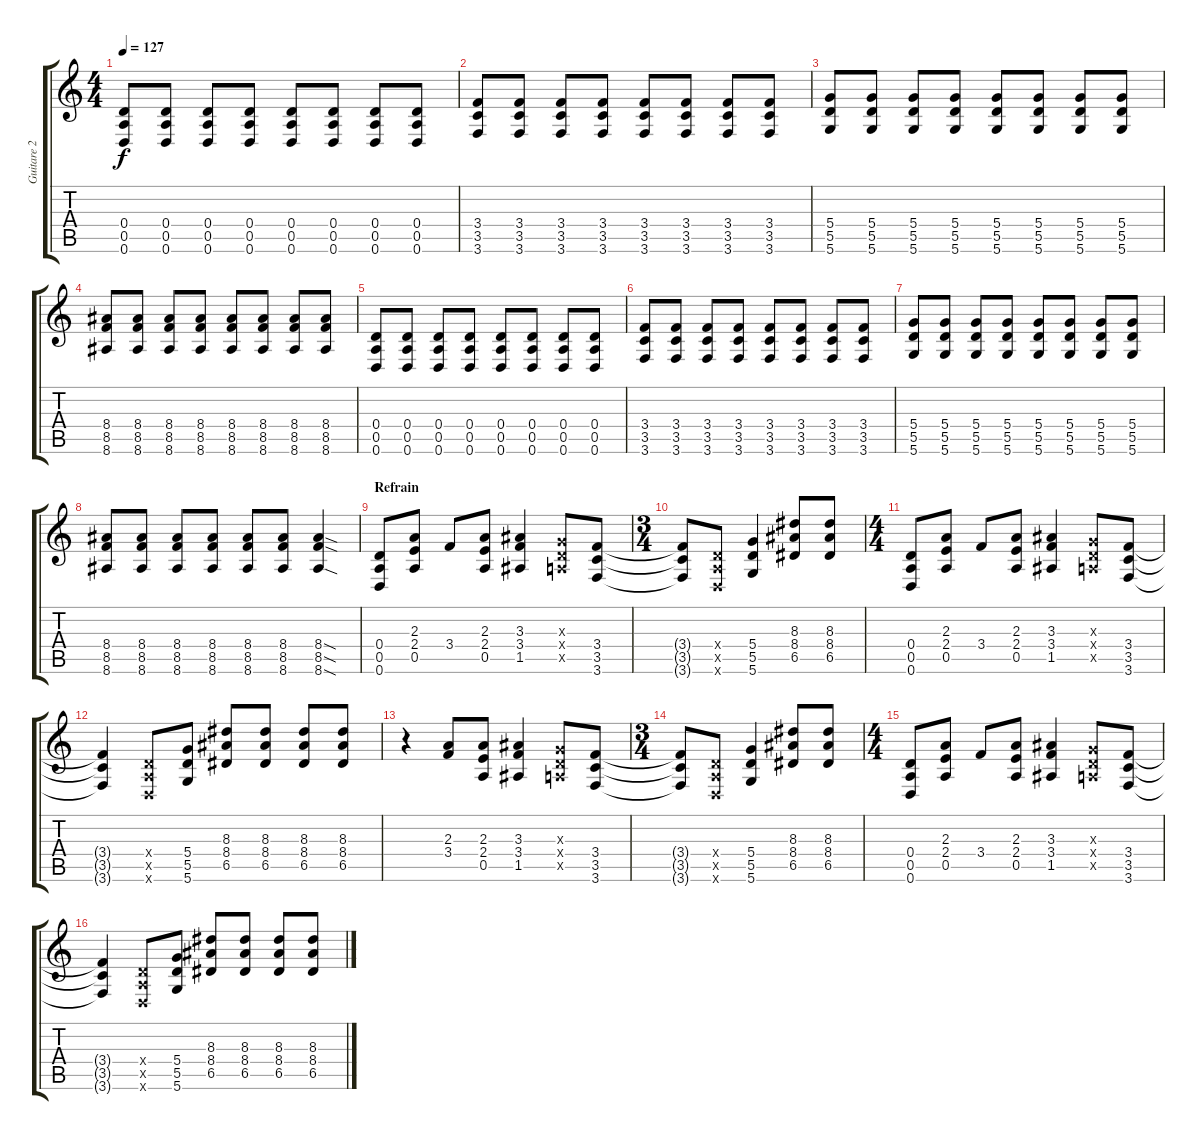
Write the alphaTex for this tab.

\track ("Guitare 2" "Guitare 2") {instrument electricguitarjazz}
\staff {score tabs}
\tuning (E4 B3 G3 D3 A2 D2) {hide}
\ts (4 4)
\tempo 127
\clef g2
\ks c
(0.4 0.5 0.6).8{dy f} (0.4 0.5 0.6).8 (0.4 0.5 0.6).8 (0.4 0.5 0.6).8 (0.4 0.5 0.6).8 (0.4 0.5 0.6).8 (0.4 0.5 0.6).8 (0.4 0.5 0.6).8 |
(3.4 3.5 3.6).8 (3.4 3.5 3.6).8 (3.4 3.5 3.6).8 (3.4 3.5 3.6).8 (3.4 3.5 3.6).8 (3.4 3.5 3.6).8 (3.4 3.5 3.6).8 (3.4 3.5 3.6).8 |
(5.4 5.5 5.6).8 (5.4 5.5 5.6).8 (5.4 5.5 5.6).8 (5.4 5.5 5.6).8 (5.4 5.5 5.6).8 (5.4 5.5 5.6).8 (5.4 5.5 5.6).8 (5.4 5.5 5.6).8 |
(8.4 8.5 8.6).8 (8.4 8.5 8.6).8 (8.4 8.5 8.6).8 (8.4 8.5 8.6).8 (8.4 8.5 8.6).8 (8.4 8.5 8.6).8 (8.4 8.5 8.6).8 (8.4 8.5 8.6).8 |
(0.4 0.5 0.6).8 (0.4 0.5 0.6).8 (0.4 0.5 0.6).8 (0.4 0.5 0.6).8 (0.4 0.5 0.6).8 (0.4 0.5 0.6).8 (0.4 0.5 0.6).8 (0.4 0.5 0.6).8 |
(3.4 3.5 3.6).8 (3.4 3.5 3.6).8 (3.4 3.5 3.6).8 (3.4 3.5 3.6).8 (3.4 3.5 3.6).8 (3.4 3.5 3.6).8 (3.4 3.5 3.6).8 (3.4 3.5 3.6).8 |
(5.4 5.5 5.6).8 (5.4 5.5 5.6).8 (5.4 5.5 5.6).8 (5.4 5.5 5.6).8 (5.4 5.5 5.6).8 (5.4 5.5 5.6).8 (5.4 5.5 5.6).8 (5.4 5.5 5.6).8 |
(8.4 8.5 8.6).8 (8.4 8.5 8.6).8 (8.4 8.5 8.6).8 (8.4 8.5 8.6).8 (8.4 8.5 8.6).8 (8.4 8.5 8.6).8 (8.4{sod} 8.5{sod} 8.6{sod}).4 |
\section ("" "Refrain")
(0.4 0.5 0.6).8{volume 16 instrument distortionguitar} (2.3 2.4 0.5).8 3.4.8 (2.3 2.4 0.5).8 (3.3 3.4 1.5).4 (0.3{x} 0.4{x} 0.5{x}).8 (3.4 3.5 3.6).8 |
\ts (3 4)
(3.4{t} 3.5{t} 3.6{t}).8 (0.4{x} 0.5{x} 0.6{x}).8 (5.4 5.5 5.6).4 (8.3 8.4 6.5).8 (8.3 8.4 6.5).8 |
\ts (4 4)
(0.4 0.5 0.6).8 (2.3 2.4 0.5).8 3.4.8 (2.3 2.4 0.5).8 (3.3 3.4 1.5).4 (0.3{x} 0.4{x} 0.5{x}).8 (3.4 3.5 3.6).8 |
(3.4{t} 3.5{t} 3.6{t}).4 (0.4{x} 0.5{x} 0.6{x}).8 (5.4 5.5 5.6).8 (8.3 8.4 6.5).8 (8.3 8.4 6.5).8 (8.3 8.4 6.5).8 (8.3 8.4 6.5).8 |
r.4 (2.3 3.4).8 (2.3 2.4 0.5).8 (3.3 3.4 1.5).4 (0.3{x} 0.4{x} 0.5{x}).8 (3.4 3.5 3.6).8 |
\ts (3 4)
(3.4{t} 3.5{t} 3.6{t}).8 (0.4{x} 0.5{x} 0.6{x}).8 (5.4 5.5 5.6).4 (8.3 8.4 6.5).8 (8.3 8.4 6.5).8 |
\ts (4 4)
(0.4 0.5 0.6).8 (2.3 2.4 0.5).8 3.4.8 (2.3 2.4 0.5).8 (3.3 3.4 1.5).4 (0.3{x} 0.4{x} 0.5{x}).8 (3.4 3.5 3.6).8 |
(3.4{t} 3.5{t} 3.6{t}).4 (0.4{x} 0.5{x} 0.6{x}).8 (5.4 5.5 5.6).8 (8.3 8.4 6.5).8 (8.3 8.4 6.5).8 (8.3 8.4 6.5).8 (8.3 8.4 6.5).8
